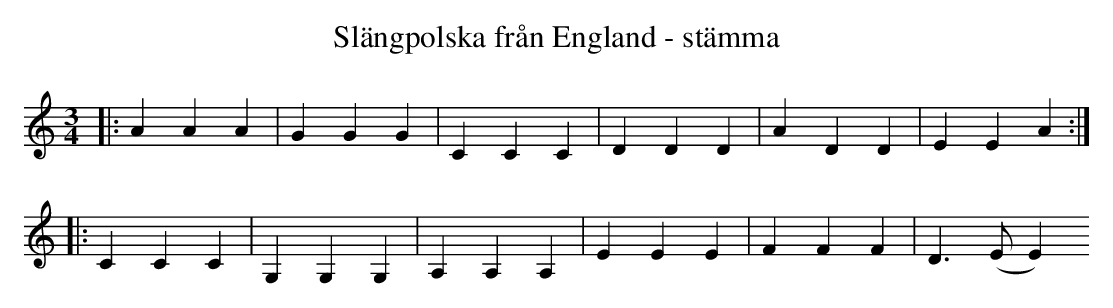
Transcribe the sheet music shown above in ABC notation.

X:1
T:Slängpolska från England - stämma
M:3/4
L:1/4
K:Am
|:AAA|GGG|CCC|DDD|ADD|EEA:|
|:CCC|G,G,G,|A,A,A,|EEE|FFF|D>(E E)
